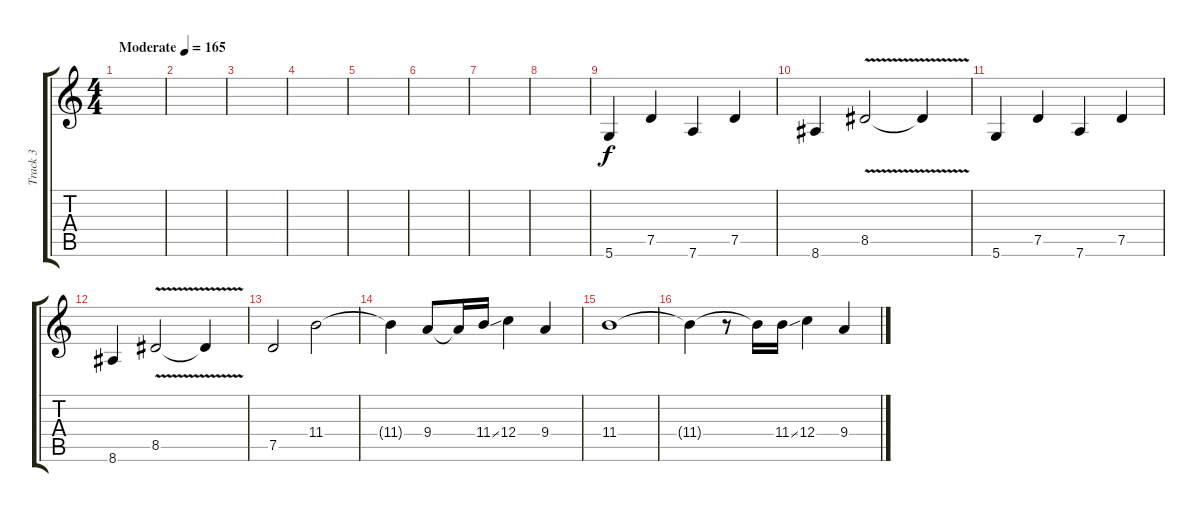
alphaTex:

\track ("Track 3" "Track 3") {instrument distortionguitar}
\staff {score tabs}
\tuning (D4 A3 F3 C3 G2 D2) {hide}
\ts (4 4)
\tempo (165 "Moderate")
\clef g2
\ks c
|
|
|
|
|
|
|
|
5.6.4 7.5.4 7.6.4 7.5.4 |
8.6.4 8.5{v}.2 8.5{t}.4 |
5.6.4 7.5.4 7.6.4 7.5.4 |
8.6.4 8.5{v}.2 8.5{t}.4 |
7.5.2 11.4.2 |
11.4{t}.4 9.4.8 9.4{t}.16 11.4{ss}.16 12.4.4 9.4.4 |
11.4.1 |
11.4{t}.4 r.8 11.4{t}.16 11.4{ss}.16 12.4.4 9.4.4
